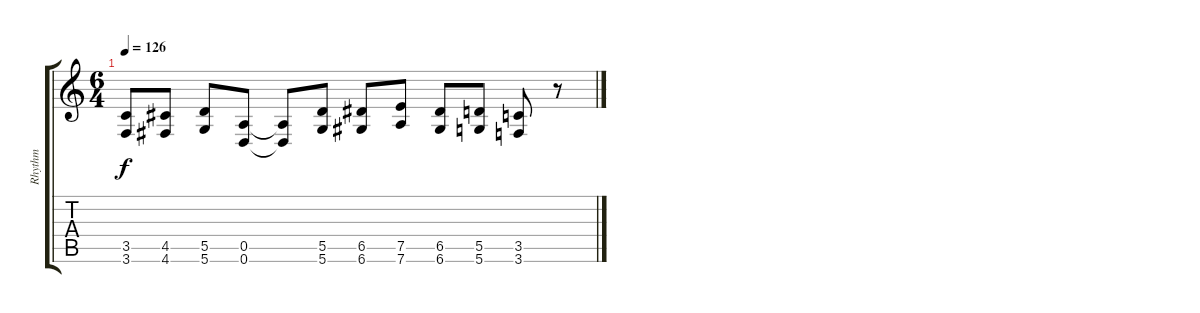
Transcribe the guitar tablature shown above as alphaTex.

\track ("Rhythm" "Rhythm") {instrument overdrivenguitar}
\staff {score tabs}
\tuning (E4 B3 G3 D3 A2 D2) {hide}
\ts (6 4)
\tempo 126
\clef g2
\ks c
(3.5 3.6).8{dy f} (4.5 4.6).8 (5.5 5.6).8 (0.5 0.6).8 (0.5{t} 0.6{t}).8 (5.5 5.6).8 (6.5 6.6).8 (7.5 7.6).8 (6.5 6.6).8 (5.5 5.6).8 (3.5 3.6).8 r.8
